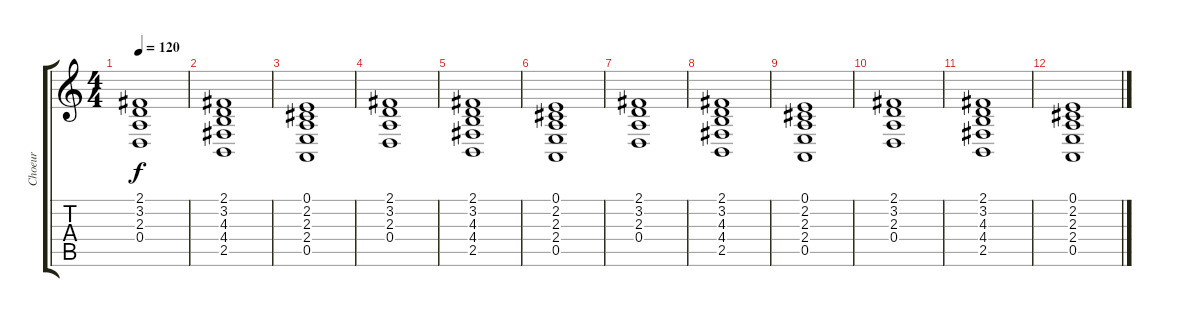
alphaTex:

\track ("Choeur" "Choeur") {instrument fx7echoes}
\staff {score tabs}
\tuning (E4 B3 G3 D3 A2 E2) {hide}
\ts (4 4)
\tempo 120
\clef g2
\ks c
(2.1 3.2 2.3 0.4).1{dy f} |
(2.1 3.2 4.3 4.4 2.5).1 |
(0.1 2.2 2.3 2.4 0.5).1 |
(2.1 3.2 2.3 0.4).1 |
(2.1 3.2 4.3 4.4 2.5).1 |
(0.1 2.2 2.3 2.4 0.5).1 |
(2.1 3.2 2.3 0.4).1 |
(2.1 3.2 4.3 4.4 2.5).1 |
(0.1 2.2 2.3 2.4 0.5).1 |
(2.1 3.2 2.3 0.4).1 |
(2.1 3.2 4.3 4.4 2.5).1 |
(0.1 2.2 2.3 2.4 0.5).1
